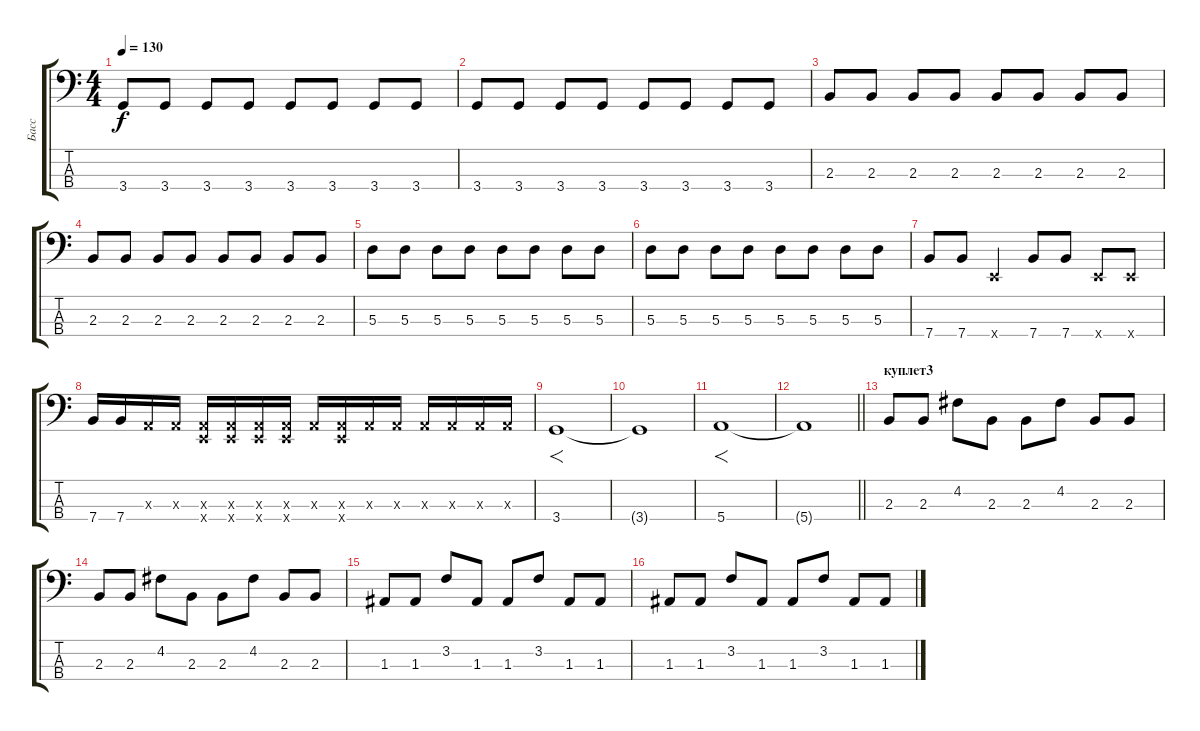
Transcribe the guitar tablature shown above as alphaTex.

\track ("Басс" "Басс") {instrument electricbasspick}
\staff {score tabs}
\tuning (G2 D2 A1 E1) {hide}
\ts (4 4)
\tempo 130
\clef f4
\ks c
3.4.8{dy f} 3.4.8 3.4.8 3.4.8 3.4.8 3.4.8 3.4.8 3.4.8 |
3.4.8 3.4.8 3.4.8 3.4.8 3.4.8 3.4.8 3.4.8 3.4.8 |
2.3.8 2.3.8 2.3.8 2.3.8 2.3.8 2.3.8 2.3.8 2.3.8 |
2.3.8 2.3.8 2.3.8 2.3.8 2.3.8 2.3.8 2.3.8 2.3.8 |
5.3.8 5.3.8 5.3.8 5.3.8 5.3.8 5.3.8 5.3.8 5.3.8 |
5.3.8 5.3.8 5.3.8 5.3.8 5.3.8 5.3.8 5.3.8 5.3.8 |
7.4.8 7.4.8 0.4{x}.4 7.4.8 7.4.8 0.4{x}.8 0.4{x}.8 |
7.4.16 7.4.16 0.3{x}.16 0.3{x}.16 (0.3{x} 0.4{x}).16 (0.3{x} 0.4{x}).16 (0.3{x} 0.4{x}).16 (0.3{x} 0.4{x}).16 0.3{x}.16 (0.3{x} 0.4{x}).16 0.3{x}.16 0.3{x}.16 0.3{x}.16 0.3{x}.16 0.3{x}.16 0.3{x}.16 |
3.4.1{f} |
3.4{t}.1 |
5.4.1{f} |
\barLineRight lightlight
5.4{t}.1 |
\section ("" "куплет3")
2.3.8{volume 7} 2.3.8 4.2.8 2.3.8 2.3.8 4.2.8 2.3.8 2.3.8 |
2.3.8 2.3.8 4.2.8 2.3.8 2.3.8 4.2.8 2.3.8 2.3.8 |
1.3.8 1.3.8 3.2.8 1.3.8 1.3.8 3.2.8 1.3.8 1.3.8 |
1.3.8 1.3.8 3.2.8 1.3.8 1.3.8 3.2.8 1.3.8 1.3.8
